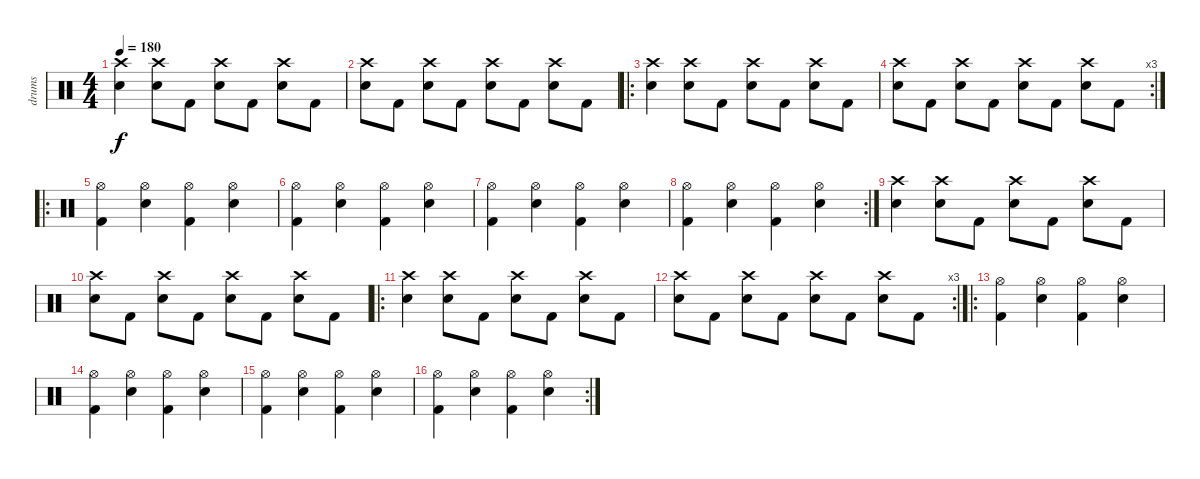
\track ("drums" "drums") {instrument percussion}
\staff {score}
\articulation defaults
\ts (4 4)
\tempo 180
\clef neutral
\ks c
("Crash high (hit)" "Electric Snare (hit)").4{dy f} ("Crash high (hit)" "Electric Snare (hit)").8 "Kick (hit) 2".8 ("Crash high (hit)" "Electric Snare (hit)").8 "Kick (hit) 2".8 ("Crash high (hit)" "Electric Snare (hit)").8 "Kick (hit) 2".8 |
("Crash high (hit)" "Electric Snare (hit)").8 "Kick (hit) 2".8 ("Crash high (hit)" "Electric Snare (hit)").8 "Kick (hit) 2".8 ("Crash high (hit)" "Electric Snare (hit)").8 "Kick (hit) 2".8 ("Crash high (hit)" "Electric Snare (hit)").8 "Kick (hit) 2".8 |
\ro
("Crash high (hit)" "Electric Snare (hit)").4 ("Crash high (hit)" "Electric Snare (hit)").8 "Kick (hit) 2".8 ("Crash high (hit)" "Electric Snare (hit)").8 "Kick (hit) 2".8 ("Crash high (hit)" "Electric Snare (hit)").8 "Kick (hit) 2".8 |
\rc 3
("Crash high (hit)" "Electric Snare (hit)").8 "Kick (hit) 2".8 ("Crash high (hit)" "Electric Snare (hit)").8 "Kick (hit) 2".8 ("Crash high (hit)" "Electric Snare (hit)").8 "Kick (hit) 2".8 ("Crash high (hit)" "Electric Snare (hit)").8 "Kick (hit) 2".8 |
\ro
("Hi-Hat (open)" "Kick (hit) 2").4 ("Hi-Hat (open)" "Electric Snare (hit)").4 ("Hi-Hat (open)" "Kick (hit) 2").4 ("Hi-Hat (open)" "Electric Snare (hit)").4 |
("Hi-Hat (open)" "Kick (hit) 2").4 ("Hi-Hat (open)" "Electric Snare (hit)").4 ("Hi-Hat (open)" "Kick (hit) 2").4 ("Hi-Hat (open)" "Electric Snare (hit)").4 |
("Hi-Hat (open)" "Kick (hit) 2").4 ("Hi-Hat (open)" "Electric Snare (hit)").4 ("Hi-Hat (open)" "Kick (hit) 2").4 ("Hi-Hat (open)" "Electric Snare (hit)").4 |
\rc 2
("Hi-Hat (open)" "Kick (hit) 2").4 ("Hi-Hat (open)" "Electric Snare (hit)").4 ("Hi-Hat (open)" "Kick (hit) 2").4 ("Hi-Hat (open)" "Electric Snare (hit)").4 |
("Crash high (hit)" "Electric Snare (hit)").4 ("Crash high (hit)" "Electric Snare (hit)").8 "Kick (hit) 2".8 ("Crash high (hit)" "Electric Snare (hit)").8 "Kick (hit) 2".8 ("Crash high (hit)" "Electric Snare (hit)").8 "Kick (hit) 2".8 |
("Crash high (hit)" "Electric Snare (hit)").8 "Kick (hit) 2".8 ("Crash high (hit)" "Electric Snare (hit)").8 "Kick (hit) 2".8 ("Crash high (hit)" "Electric Snare (hit)").8 "Kick (hit) 2".8 ("Crash high (hit)" "Electric Snare (hit)").8 "Kick (hit) 2".8 |
\ro
("Crash high (hit)" "Electric Snare (hit)").4 ("Crash high (hit)" "Electric Snare (hit)").8 "Kick (hit) 2".8 ("Crash high (hit)" "Electric Snare (hit)").8 "Kick (hit) 2".8 ("Crash high (hit)" "Electric Snare (hit)").8 "Kick (hit) 2".8 |
\rc 3
("Crash high (hit)" "Electric Snare (hit)").8 "Kick (hit) 2".8 ("Crash high (hit)" "Electric Snare (hit)").8 "Kick (hit) 2".8 ("Crash high (hit)" "Electric Snare (hit)").8 "Kick (hit) 2".8 ("Crash high (hit)" "Electric Snare (hit)").8 "Kick (hit) 2".8 |
\ro
("Hi-Hat (open)" "Kick (hit) 2").4 ("Hi-Hat (open)" "Electric Snare (hit)").4 ("Hi-Hat (open)" "Kick (hit) 2").4 ("Hi-Hat (open)" "Electric Snare (hit)").4 |
("Hi-Hat (open)" "Kick (hit) 2").4 ("Hi-Hat (open)" "Electric Snare (hit)").4 ("Hi-Hat (open)" "Kick (hit) 2").4 ("Hi-Hat (open)" "Electric Snare (hit)").4 |
("Hi-Hat (open)" "Kick (hit) 2").4 ("Hi-Hat (open)" "Electric Snare (hit)").4 ("Hi-Hat (open)" "Kick (hit) 2").4 ("Hi-Hat (open)" "Electric Snare (hit)").4 |
\rc 2
("Hi-Hat (open)" "Kick (hit) 2").4 ("Hi-Hat (open)" "Electric Snare (hit)").4 ("Hi-Hat (open)" "Kick (hit) 2").4 ("Hi-Hat (open)" "Electric Snare (hit)").4
